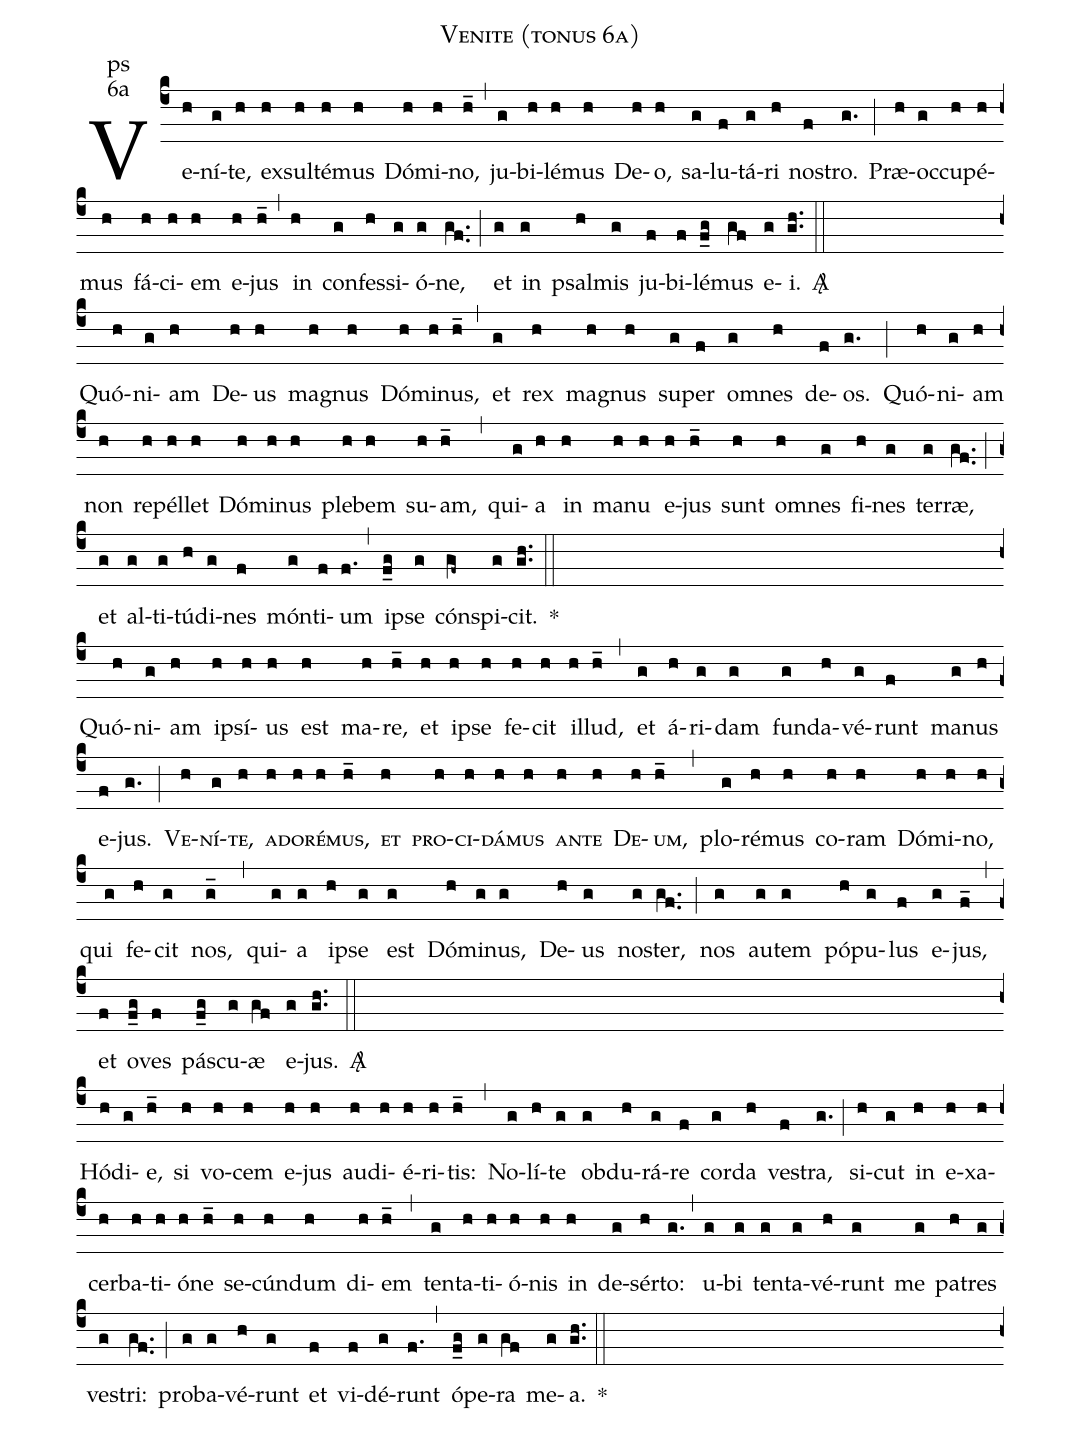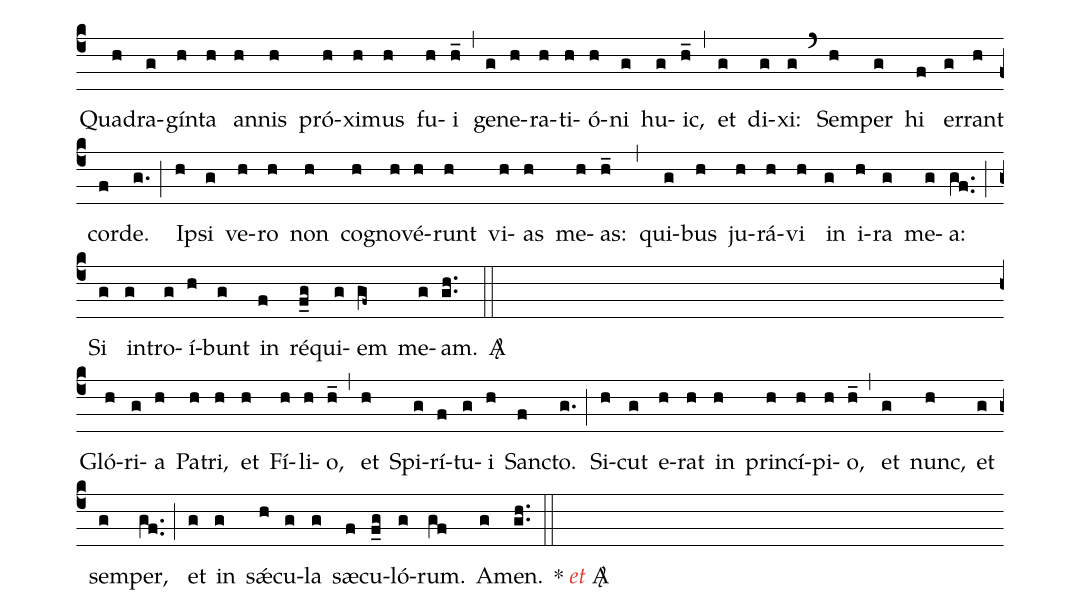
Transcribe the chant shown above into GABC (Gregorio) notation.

name:Venite (tonus 6a);
office-part:ps;
mode:6a;
%%
(c4) Ve(h)ní(g)te,(h) ex(h)sul(h)té(h)mus(h) Dó(h)mi(h)no,(h_) (,) ju(g)bi(h)lé(h)mus(h) De(h)o,(h) sa(g)lu(f)tá(g)ri(h) no(f)stro.(g.) (;) Præ(h)oc(g)cu(h)pé(h)mus(h) fá(h)ci(h)em(h) e(h)jus(h_) (,) in(h) con(g)fes(h)si(g)ó(g)ne,(gf..) (;) et(g) in(g) psal(h)mis(g) ju(f)bi(f)lé(f_g)mus(gf) e(g)i.(gh..)
<sp>A/</sp>(::) (Z)

Quó(h)ni(g)am(h) De(h)us(h) ma(h)gnus(h) Dó(h)mi(h)nus,(h_) (,) et(g) rex(h) ma(h)gnus(h) su(g)per(f) om(g)nes(h) de(f)os.(g.) (;) Quó(h)ni(g)am(h) non(h) re(h)pél(h)let(h) Dó(h)mi(h)nus(h) ple(h)bem(h) su(h)am,(h_) (,) qui(g)a(h) in(h) ma(h)nu(h) e(h)jus(h_) sunt(h) om(h)nes(g) fi(h)nes(g) ter(g)ræ,(gf..) (;) et(g) al(g)ti(g)tú(h)di(g)nes(f) món(g)ti(f)um(f.) (,) i(f_g)pse(g) cón(gf~)spi(g)cit.(gh..) <sp>*</sp>(::) (Z)

Quó(h)ni(g)am(h) i(h)psí(h)us(h) est(h) ma(h)re,(h_) et(h) i(h)pse(h) fe(h)cit(h) il(h)lud,(h_) (,) et(g) á(h)ri(g)dam(g) fun(g)da(h)vé(g)runt(f) ma(g)nus(h) e(f)jus.(g.)       (;)<sc>Ve(h)ní(g)te,(h) a(h)do(h)ré(h)mus,(h_) et(h) pro(h)ci(h)dá(h)mus(h) an(h)te(h) De(h)um,</sc>(h_) (,) plo(g)ré(h)mus(h) co(h)ram(h) Dó(h)mi(h)no,(h) qui(g) fe(h)cit(g) nos,(g_) (,) qui(g)a(g) i(h)pse(g) est(g) Dó(h)mi(g)nus,(g) De(h)us(g) no(g)ster,(gf..) (;) nos(g) au(g)tem(g) pó(h)pu(g)lus(f) e(g)jus,(f_) (,) et(f) o(f_g)ves(f) pá(f_g)scu(g)æ(gf) e(g)jus.(gh..)
<sp>A/</sp>(::) (Z)

Hó(h)di(g)e,(h_) si(h) vo(h)cem(h) e(h)jus(h) au(h)di(h)é(h)ri(h)tis:(h_) (,) No(g)lí(h)te(g) ob(g)du(h)rá(g)re(f) cor(g)da(h) ve(f)stra,(g.) (;) si(h)cut(g) in(h) e(h)xa(h)cer(h)ba(h)ti(h)ó(h)ne(h_) se(h)cún(h)dum(h) di(h)em(h_) (,) ten(g)ta(h)ti(h)ó(h)nis(h) in(h) de(g)sér(h)to:(g.) (,) u(g)bi(g) ten(g)ta(g)vé(h)runt(g) me(g) pa(h)tres(g) ve(g)stri:(gf..) (;) pro(g)ba(g)vé(h)runt(g) et(f) vi(f)dé(g)runt(f.) (,) ó(f_g)pe(g)ra(gf) me(g)a.(gh..) <sp>*</sp>(::) (Z)

Qua(h)dra(g)gín(h)ta(h) an(h)nis(h) pró(h)xi(h)mus(h) fu(h)i(h_) (,) ge(g)ne(h)ra(h)ti(h)ó(h)ni(g) hu(g)ic,(h_) (,) et(g) di(g)xi:(g) (`) Sem(h)per(g) hi(f) er(g)rant(h) cor(f)de.(g.) (;) I(h)psi(g) ve(h)ro(h) non(h) co(h)gno(h)vé(h)runt(h) vi(h)as(h) me(h)as:(h_) (,) qui(g)bus(h) ju(h)rá(h)vi(h) in(g) i(h)ra(g) me(g)a:(gf..) (;) Si(g) in(g)tro(g)í(h)bunt(g) in(f) ré(f_g)qui(g)em(gf~) me(g)am.(gh..)
<sp>A/</sp>(::) (Z)

Gló(h)ri(g)a(h) Pa(h)tri,(h) et(h) Fí(h)li(h)o,(h_) (,) et(h) Spi(g)rí(f)tu(g)i(h) San(f)cto.(g.) (;) Si(h)cut(g) e(h)rat(h) in(h) prin(h)cí(h)pi(h)o,(h_) (,) et(g) nunc,(h) et(g) sem(g)per,(gf..) (;) et(g) in(g) sǽ(h)cu(g)la(g) sæ(f)cu(f_g)ló(g)rum.(gf) A(g)men.(gh..) (::)
<sp>*</sp> <c><i>et</i></c> <sp>A/</sp>( )
